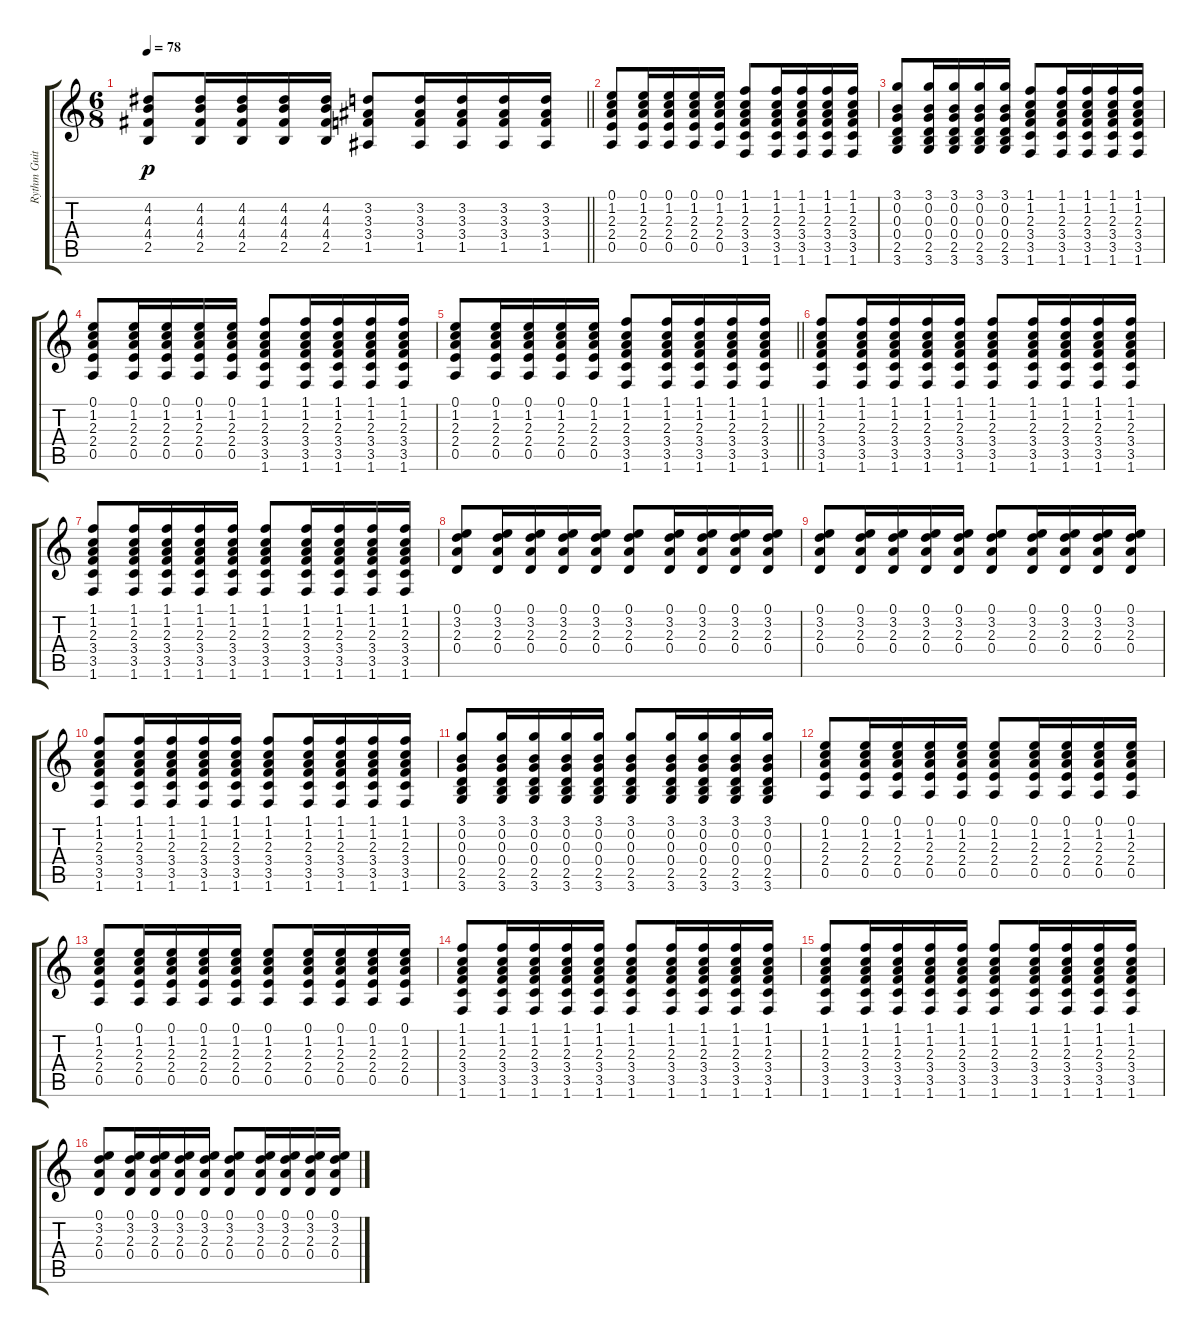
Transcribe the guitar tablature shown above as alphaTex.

\track ("Rythm Guitar" "Rythm Guit") {instrument acousticguitarsteel}
\staff {score tabs}
\tuning (E4 B3 G3 D3 A2 E2) {hide}
\ts (6 8)
\tempo 78
\clef g2
\barLineRight lightlight
\ks c
(4.2 4.3 4.4 2.5).8{dy p} (4.2 4.3 4.4 2.5).16 (4.2 4.3 4.4 2.5).16 (4.2 4.3 4.4 2.5).16 (4.2 4.3 4.4 2.5).16 (3.2 3.3 3.4 1.5).8 (3.2 3.3 3.4 1.5).16 (3.2 3.3 3.4 1.5).16 (3.2 3.3 3.4 1.5).16 (3.2 3.3 3.4 1.5).16 |
(0.1 1.2 2.3 2.4 0.5).8 (0.1 1.2 2.3 2.4 0.5).16 (0.1 1.2 2.3 2.4 0.5).16 (0.1 1.2 2.3 2.4 0.5).16 (0.1 1.2 2.3 2.4 0.5).16 (1.1 1.2 2.3 3.4 3.5 1.6).8 (1.1 1.2 2.3 3.4 3.5 1.6).16 (1.1 1.2 2.3 3.4 3.5 1.6).16 (1.1 1.2 2.3 3.4 3.5 1.6).16 (1.1 1.2 2.3 3.4 3.5 1.6).16 |
(3.1 0.2 0.3 0.4 2.5 3.6).8 (3.1 0.2 0.3 0.4 2.5 3.6).16 (3.1 0.2 0.3 0.4 2.5 3.6).16 (3.1 0.2 0.3 0.4 2.5 3.6).16 (3.1 0.2 0.3 0.4 2.5 3.6).16 (1.1 1.2 2.3 3.4 3.5 1.6).8 (1.1 1.2 2.3 3.4 3.5 1.6).16 (1.1 1.2 2.3 3.4 3.5 1.6).16 (1.1 1.2 2.3 3.4 3.5 1.6).16 (1.1 1.2 2.3 3.4 3.5 1.6).16 |
(0.1 1.2 2.3 2.4 0.5).8 (0.1 1.2 2.3 2.4 0.5).16 (0.1 1.2 2.3 2.4 0.5).16 (0.1 1.2 2.3 2.4 0.5).16 (0.1 1.2 2.3 2.4 0.5).16 (1.1 1.2 2.3 3.4 3.5 1.6).8 (1.1 1.2 2.3 3.4 3.5 1.6).16 (1.1 1.2 2.3 3.4 3.5 1.6).16 (1.1 1.2 2.3 3.4 3.5 1.6).16 (1.1 1.2 2.3 3.4 3.5 1.6).16 |
\barLineRight lightlight
(0.1 1.2 2.3 2.4 0.5).8 (0.1 1.2 2.3 2.4 0.5).16 (0.1 1.2 2.3 2.4 0.5).16 (0.1 1.2 2.3 2.4 0.5).16 (0.1 1.2 2.3 2.4 0.5).16 (1.1 1.2 2.3 3.4 3.5 1.6).8 (1.1 1.2 2.3 3.4 3.5 1.6).16 (1.1 1.2 2.3 3.4 3.5 1.6).16 (1.1 1.2 2.3 3.4 3.5 1.6).16 (1.1 1.2 2.3 3.4 3.5 1.6).16 |
(1.1 1.2 2.3 3.4 3.5 1.6).8 (1.1 1.2 2.3 3.4 3.5 1.6).16 (1.1 1.2 2.3 3.4 3.5 1.6).16 (1.1 1.2 2.3 3.4 3.5 1.6).16 (1.1 1.2 2.3 3.4 3.5 1.6).16 (1.1 1.2 2.3 3.4 3.5 1.6).8 (1.1 1.2 2.3 3.4 3.5 1.6).16 (1.1 1.2 2.3 3.4 3.5 1.6).16 (1.1 1.2 2.3 3.4 3.5 1.6).16 (1.1 1.2 2.3 3.4 3.5 1.6).16 |
(1.1 1.2 2.3 3.4 3.5 1.6).8 (1.1 1.2 2.3 3.4 3.5 1.6).16 (1.1 1.2 2.3 3.4 3.5 1.6).16 (1.1 1.2 2.3 3.4 3.5 1.6).16 (1.1 1.2 2.3 3.4 3.5 1.6).16 (1.1 1.2 2.3 3.4 3.5 1.6).8 (1.1 1.2 2.3 3.4 3.5 1.6).16 (1.1 1.2 2.3 3.4 3.5 1.6).16 (1.1 1.2 2.3 3.4 3.5 1.6).16 (1.1 1.2 2.3 3.4 3.5 1.6).16 |
(0.1 3.2 2.3 0.4).8 (0.1 3.2 2.3 0.4).16 (0.1 3.2 2.3 0.4).16 (0.1 3.2 2.3 0.4).16 (0.1 3.2 2.3 0.4).16 (0.1 3.2 2.3 0.4).8 (0.1 3.2 2.3 0.4).16 (0.1 3.2 2.3 0.4).16 (0.1 3.2 2.3 0.4).16 (0.1 3.2 2.3 0.4).16 |
(0.1 3.2 2.3 0.4).8 (0.1 3.2 2.3 0.4).16 (0.1 3.2 2.3 0.4).16 (0.1 3.2 2.3 0.4).16 (0.1 3.2 2.3 0.4).16 (0.1 3.2 2.3 0.4).8 (0.1 3.2 2.3 0.4).16 (0.1 3.2 2.3 0.4).16 (0.1 3.2 2.3 0.4).16 (0.1 3.2 2.3 0.4).16 |
(1.1 1.2 2.3 3.4 3.5 1.6).8 (1.1 1.2 2.3 3.4 3.5 1.6).16 (1.1 1.2 2.3 3.4 3.5 1.6).16 (1.1 1.2 2.3 3.4 3.5 1.6).16 (1.1 1.2 2.3 3.4 3.5 1.6).16 (1.1 1.2 2.3 3.4 3.5 1.6).8 (1.1 1.2 2.3 3.4 3.5 1.6).16 (1.1 1.2 2.3 3.4 3.5 1.6).16 (1.1 1.2 2.3 3.4 3.5 1.6).16 (1.1 1.2 2.3 3.4 3.5 1.6).16 |
(3.1 0.2 0.3 0.4 2.5 3.6).8 (3.1 0.2 0.3 0.4 2.5 3.6).16 (3.1 0.2 0.3 0.4 2.5 3.6).16 (3.1 0.2 0.3 0.4 2.5 3.6).16 (3.1 0.2 0.3 0.4 2.5 3.6).16 (3.1 0.2 0.3 0.4 2.5 3.6).8 (3.1 0.2 0.3 0.4 2.5 3.6).16 (3.1 0.2 0.3 0.4 2.5 3.6).16 (3.1 0.2 0.3 0.4 2.5 3.6).16 (3.1 0.2 0.3 0.4 2.5 3.6).16 |
(0.1 1.2 2.3 2.4 0.5).8 (0.1 1.2 2.3 2.4 0.5).16 (0.1 1.2 2.3 2.4 0.5).16 (0.1 1.2 2.3 2.4 0.5).16 (0.1 1.2 2.3 2.4 0.5).16 (0.1 1.2 2.3 2.4 0.5).8 (0.1 1.2 2.3 2.4 0.5).16 (0.1 1.2 2.3 2.4 0.5).16 (0.1 1.2 2.3 2.4 0.5).16 (0.1 1.2 2.3 2.4 0.5).16 |
(0.1 1.2 2.3 2.4 0.5).8 (0.1 1.2 2.3 2.4 0.5).16 (0.1 1.2 2.3 2.4 0.5).16 (0.1 1.2 2.3 2.4 0.5).16 (0.1 1.2 2.3 2.4 0.5).16 (0.1 1.2 2.3 2.4 0.5).8 (0.1 1.2 2.3 2.4 0.5).16 (0.1 1.2 2.3 2.4 0.5).16 (0.1 1.2 2.3 2.4 0.5).16 (0.1 1.2 2.3 2.4 0.5).16 |
(1.1 1.2 2.3 3.4 3.5 1.6).8 (1.1 1.2 2.3 3.4 3.5 1.6).16 (1.1 1.2 2.3 3.4 3.5 1.6).16 (1.1 1.2 2.3 3.4 3.5 1.6).16 (1.1 1.2 2.3 3.4 3.5 1.6).16 (1.1 1.2 2.3 3.4 3.5 1.6).8 (1.1 1.2 2.3 3.4 3.5 1.6).16 (1.1 1.2 2.3 3.4 3.5 1.6).16 (1.1 1.2 2.3 3.4 3.5 1.6).16 (1.1 1.2 2.3 3.4 3.5 1.6).16 |
(1.1 1.2 2.3 3.4 3.5 1.6).8 (1.1 1.2 2.3 3.4 3.5 1.6).16 (1.1 1.2 2.3 3.4 3.5 1.6).16 (1.1 1.2 2.3 3.4 3.5 1.6).16 (1.1 1.2 2.3 3.4 3.5 1.6).16 (1.1 1.2 2.3 3.4 3.5 1.6).8 (1.1 1.2 2.3 3.4 3.5 1.6).16 (1.1 1.2 2.3 3.4 3.5 1.6).16 (1.1 1.2 2.3 3.4 3.5 1.6).16 (1.1 1.2 2.3 3.4 3.5 1.6).16 |
(0.1 3.2 2.3 0.4).8 (0.1 3.2 2.3 0.4).16 (0.1 3.2 2.3 0.4).16 (0.1 3.2 2.3 0.4).16 (0.1 3.2 2.3 0.4).16 (0.1 3.2 2.3 0.4).8 (0.1 3.2 2.3 0.4).16 (0.1 3.2 2.3 0.4).16 (0.1 3.2 2.3 0.4).16 (0.1 3.2 2.3 0.4).16
